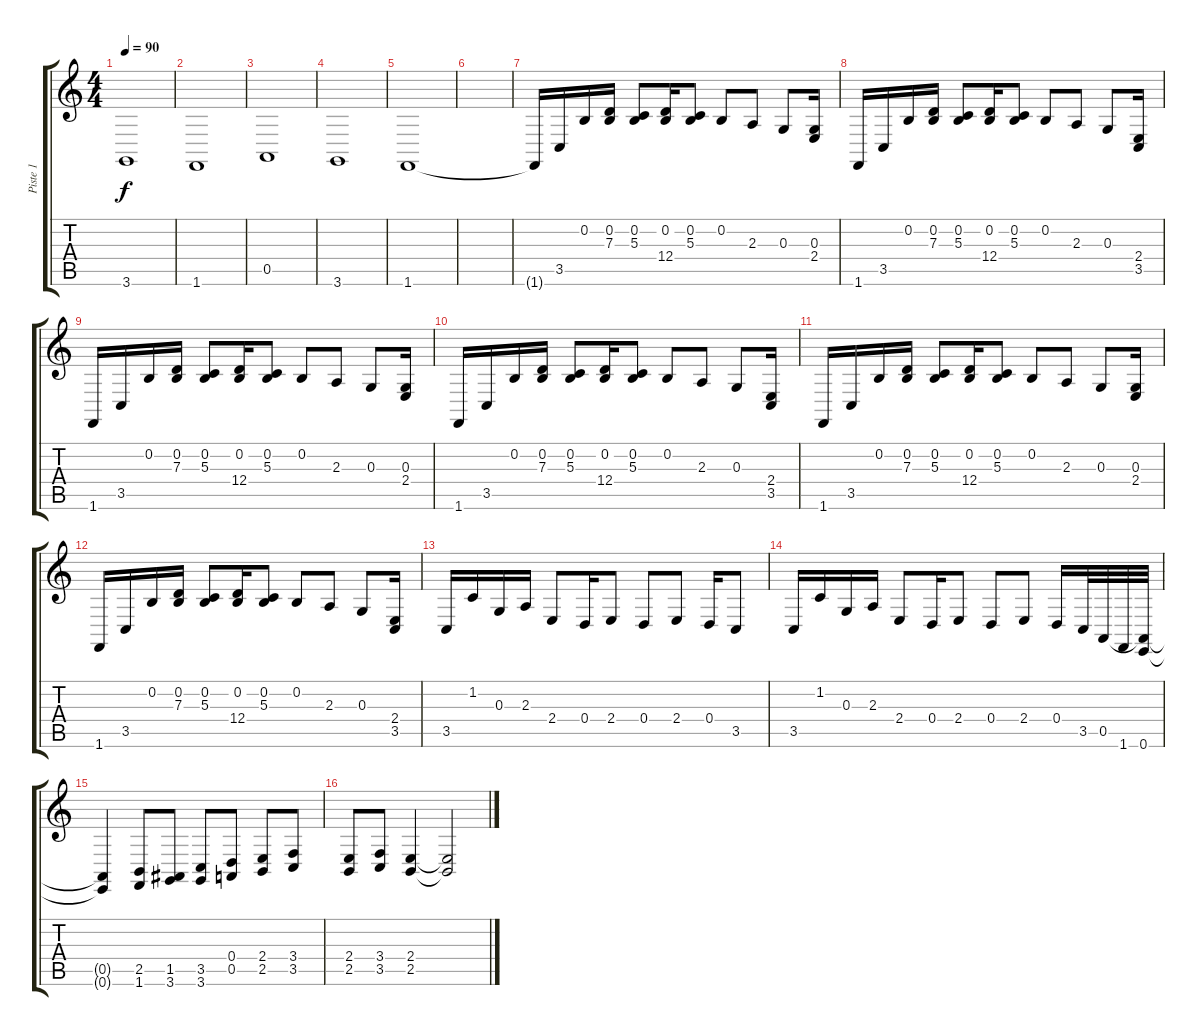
\track ("Piste 1" "Piste 1") {instrument lead2sawtooth}
\staff {score tabs}
\tuning (E4 B3 G3 D3 A2 E2) {hide}
\ts (4 4)
\tempo 90
\clef g2
\ks c
3.6.1{dy f} |
1.6.1 |
0.5.1 |
3.6.1 |
1.6.1 |
|
1.6{t}.16 3.5.16 0.2.16 (0.2 7.3).16 (0.2 5.3).8 (0.2 12.4).16 (0.2 5.3).8 0.2.8 2.3.8 0.3.8 (0.3 2.4).16 |
1.6.16 3.5.16 0.2.16 (0.2 7.3).16 (0.2 5.3).8 (0.2 12.4).16 (0.2 5.3).8 0.2.8 2.3.8 0.3.8 (2.4 3.5).16 |
1.6.16 3.5.16 0.2.16 (0.2 7.3).16 (0.2 5.3).8 (0.2 12.4).16 (0.2 5.3).8 0.2.8 2.3.8 0.3.8 (0.3 2.4).16 |
1.6.16 3.5.16 0.2.16 (0.2 7.3).16 (0.2 5.3).8 (0.2 12.4).16 (0.2 5.3).8 0.2.8 2.3.8 0.3.8 (2.4 3.5).16 |
1.6.16 3.5.16 0.2.16 (0.2 7.3).16 (0.2 5.3).8 (0.2 12.4).16 (0.2 5.3).8 0.2.8 2.3.8 0.3.8 (0.3 2.4).16 |
1.6.16 3.5.16 0.2.16 (0.2 7.3).16 (0.2 5.3).8 (0.2 12.4).16 (0.2 5.3).8 0.2.8 2.3.8 0.3.8 (2.4 3.5).16 |
3.5.16 1.2.16 0.3.16 2.3.16 2.4.8 0.4.16 2.4.8 0.4.8 2.4.8 0.4.16 3.5.8 |
3.5.16 1.2.16 0.3.16 2.3.16 2.4.8 0.4.16 2.4.8 0.4.8 2.4.8 0.4.16 3.5.32 0.5.32 1.6.32 (0.5{t} 0.6).32 |
(0.5{t} 0.6{t}).4 (2.5 1.6).8 (1.5 3.6).8 (3.5 3.6).8 (0.4 0.5).8 (2.4 2.5).8 (3.4 3.5).8 |
(2.4 2.5).8 (3.4 3.5).8 (2.4 2.5).4 (2.4{t} 2.5{t}).2
